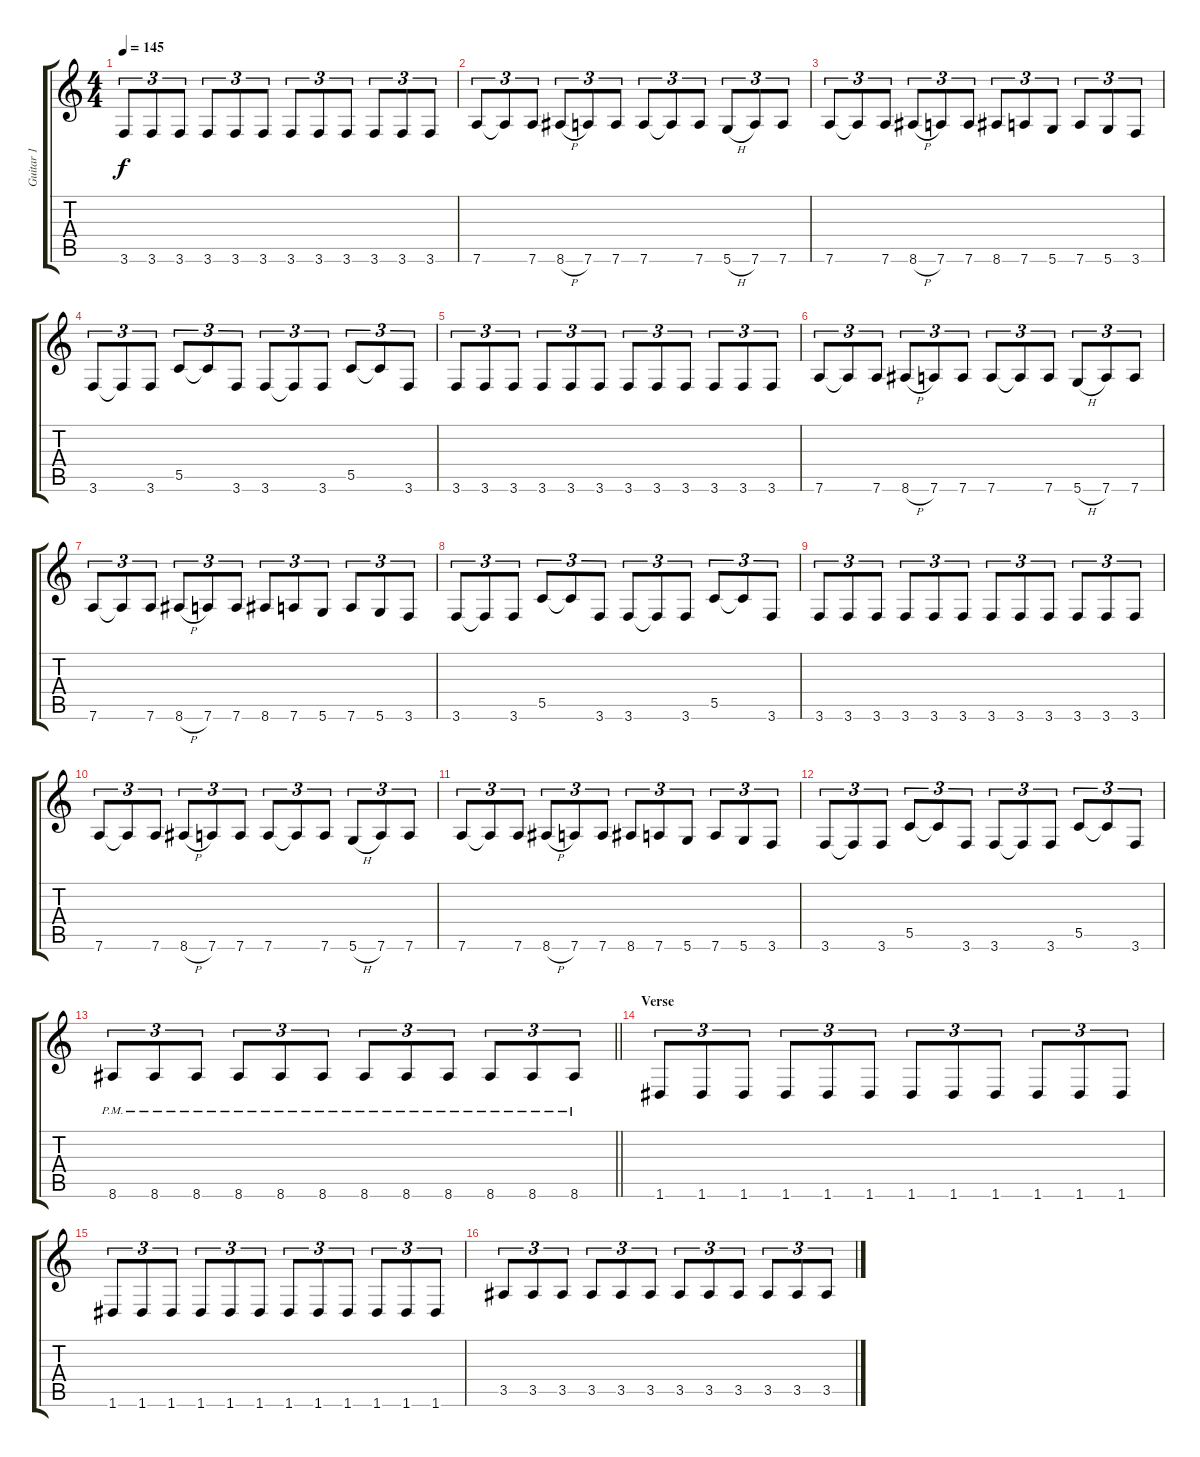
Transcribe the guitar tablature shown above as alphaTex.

\track ("Guitar 1" "Guitar 1") {instrument distortionguitar}
\staff {score tabs}
\tuning (D4 A3 F3 C3 G2 D2) {hide}
\ts (4 4)
\tempo 145
\clef g2
\ks c
3.6.8{tu (3 2) dy f} 3.6.8{tu (3 2)} 3.6.8{tu (3 2)} 3.6.8{tu (3 2)} 3.6.8{tu (3 2)} 3.6.8{tu (3 2)} 3.6.8{tu (3 2)} 3.6.8{tu (3 2)} 3.6.8{tu (3 2)} 3.6.8{tu (3 2)} 3.6.8{tu (3 2)} 3.6.8{tu (3 2)} |
7.6.8{tu (3 2)} 7.6{t}.8{tu (3 2)} 7.6.8{tu (3 2)} 8.6{h}.8{tu (3 2)} 7.6.8{tu (3 2)} 7.6.8{tu (3 2)} 7.6.8{tu (3 2)} 7.6{t}.8{tu (3 2)} 7.6.8{tu (3 2)} 5.6{h}.8{tu (3 2)} 7.6.8{tu (3 2)} 7.6.8{tu (3 2)} |
7.6.8{tu (3 2)} 7.6{t}.8{tu (3 2)} 7.6.8{tu (3 2)} 8.6{h}.8{tu (3 2)} 7.6.8{tu (3 2)} 7.6.8{tu (3 2)} 8.6.8{tu (3 2)} 7.6.8{tu (3 2)} 5.6.8{tu (3 2)} 7.6.8{tu (3 2)} 5.6.8{tu (3 2)} 3.6.8{tu (3 2)} |
3.6.8{tu (3 2)} 3.6{t}.8{tu (3 2)} 3.6.8{tu (3 2)} 5.5.8{tu (3 2)} 5.5{t}.8{tu (3 2)} 3.6.8{tu (3 2)} 3.6.8{tu (3 2)} 3.6{t}.8{tu (3 2)} 3.6.8{tu (3 2)} 5.5.8{tu (3 2)} 5.5{t}.8{tu (3 2)} 3.6.8{tu (3 2)} |
3.6.8{tu (3 2)} 3.6.8{tu (3 2)} 3.6.8{tu (3 2)} 3.6.8{tu (3 2)} 3.6.8{tu (3 2)} 3.6.8{tu (3 2)} 3.6.8{tu (3 2)} 3.6.8{tu (3 2)} 3.6.8{tu (3 2)} 3.6.8{tu (3 2)} 3.6.8{tu (3 2)} 3.6.8{tu (3 2)} |
7.6.8{tu (3 2)} 7.6{t}.8{tu (3 2)} 7.6.8{tu (3 2)} 8.6{h}.8{tu (3 2)} 7.6.8{tu (3 2)} 7.6.8{tu (3 2)} 7.6.8{tu (3 2)} 7.6{t}.8{tu (3 2)} 7.6.8{tu (3 2)} 5.6{h}.8{tu (3 2)} 7.6.8{tu (3 2)} 7.6.8{tu (3 2)} |
7.6.8{tu (3 2)} 7.6{t}.8{tu (3 2)} 7.6.8{tu (3 2)} 8.6{h}.8{tu (3 2)} 7.6.8{tu (3 2)} 7.6.8{tu (3 2)} 8.6.8{tu (3 2)} 7.6.8{tu (3 2)} 5.6.8{tu (3 2)} 7.6.8{tu (3 2)} 5.6.8{tu (3 2)} 3.6.8{tu (3 2)} |
3.6.8{tu (3 2)} 3.6{t}.8{tu (3 2)} 3.6.8{tu (3 2)} 5.5.8{tu (3 2)} 5.5{t}.8{tu (3 2)} 3.6.8{tu (3 2)} 3.6.8{tu (3 2)} 3.6{t}.8{tu (3 2)} 3.6.8{tu (3 2)} 5.5.8{tu (3 2)} 5.5{t}.8{tu (3 2)} 3.6.8{tu (3 2)} |
3.6.8{tu (3 2)} 3.6.8{tu (3 2)} 3.6.8{tu (3 2)} 3.6.8{tu (3 2)} 3.6.8{tu (3 2)} 3.6.8{tu (3 2)} 3.6.8{tu (3 2)} 3.6.8{tu (3 2)} 3.6.8{tu (3 2)} 3.6.8{tu (3 2)} 3.6.8{tu (3 2)} 3.6.8{tu (3 2)} |
7.6.8{tu (3 2)} 7.6{t}.8{tu (3 2)} 7.6.8{tu (3 2)} 8.6{h}.8{tu (3 2)} 7.6.8{tu (3 2)} 7.6.8{tu (3 2)} 7.6.8{tu (3 2)} 7.6{t}.8{tu (3 2)} 7.6.8{tu (3 2)} 5.6{h}.8{tu (3 2)} 7.6.8{tu (3 2)} 7.6.8{tu (3 2)} |
7.6.8{tu (3 2)} 7.6{t}.8{tu (3 2)} 7.6.8{tu (3 2)} 8.6{h}.8{tu (3 2)} 7.6.8{tu (3 2)} 7.6.8{tu (3 2)} 8.6.8{tu (3 2)} 7.6.8{tu (3 2)} 5.6.8{tu (3 2)} 7.6.8{tu (3 2)} 5.6.8{tu (3 2)} 3.6.8{tu (3 2)} |
3.6.8{tu (3 2)} 3.6{t}.8{tu (3 2)} 3.6.8{tu (3 2)} 5.5.8{tu (3 2)} 5.5{t}.8{tu (3 2)} 3.6.8{tu (3 2)} 3.6.8{tu (3 2)} 3.6{t}.8{tu (3 2)} 3.6.8{tu (3 2)} 5.5.8{tu (3 2)} 5.5{t}.8{tu (3 2)} 3.6.8{tu (3 2)} |
\barLineRight lightlight
8.6{pm}.8{tu (3 2)} 8.6{pm}.8{tu (3 2)} 8.6{pm}.8{tu (3 2)} 8.6{pm}.8{tu (3 2)} 8.6{pm}.8{tu (3 2)} 8.6{pm}.8{tu (3 2)} 8.6{pm}.8{tu (3 2)} 8.6{pm}.8{tu (3 2)} 8.6{pm}.8{tu (3 2)} 8.6{pm}.8{tu (3 2)} 8.6{pm}.8{tu (3 2)} 8.6{pm}.8{tu (3 2)} |
\section ("" "Verse")
1.6.8{tu (3 2)} 1.6.8{tu (3 2)} 1.6.8{tu (3 2)} 1.6.8{tu (3 2)} 1.6.8{tu (3 2)} 1.6.8{tu (3 2)} 1.6.8{tu (3 2)} 1.6.8{tu (3 2)} 1.6.8{tu (3 2)} 1.6.8{tu (3 2)} 1.6.8{tu (3 2)} 1.6.8{tu (3 2)} |
1.6.8{tu (3 2)} 1.6.8{tu (3 2)} 1.6.8{tu (3 2)} 1.6.8{tu (3 2)} 1.6.8{tu (3 2)} 1.6.8{tu (3 2)} 1.6.8{tu (3 2)} 1.6.8{tu (3 2)} 1.6.8{tu (3 2)} 1.6.8{tu (3 2)} 1.6.8{tu (3 2)} 1.6.8{tu (3 2)} |
3.5.8{tu (3 2)} 3.5.8{tu (3 2)} 3.5.8{tu (3 2)} 3.5.8{tu (3 2)} 3.5.8{tu (3 2)} 3.5.8{tu (3 2)} 3.5.8{tu (3 2)} 3.5.8{tu (3 2)} 3.5.8{tu (3 2)} 3.5.8{tu (3 2)} 3.5.8{tu (3 2)} 3.5.8{tu (3 2)}
